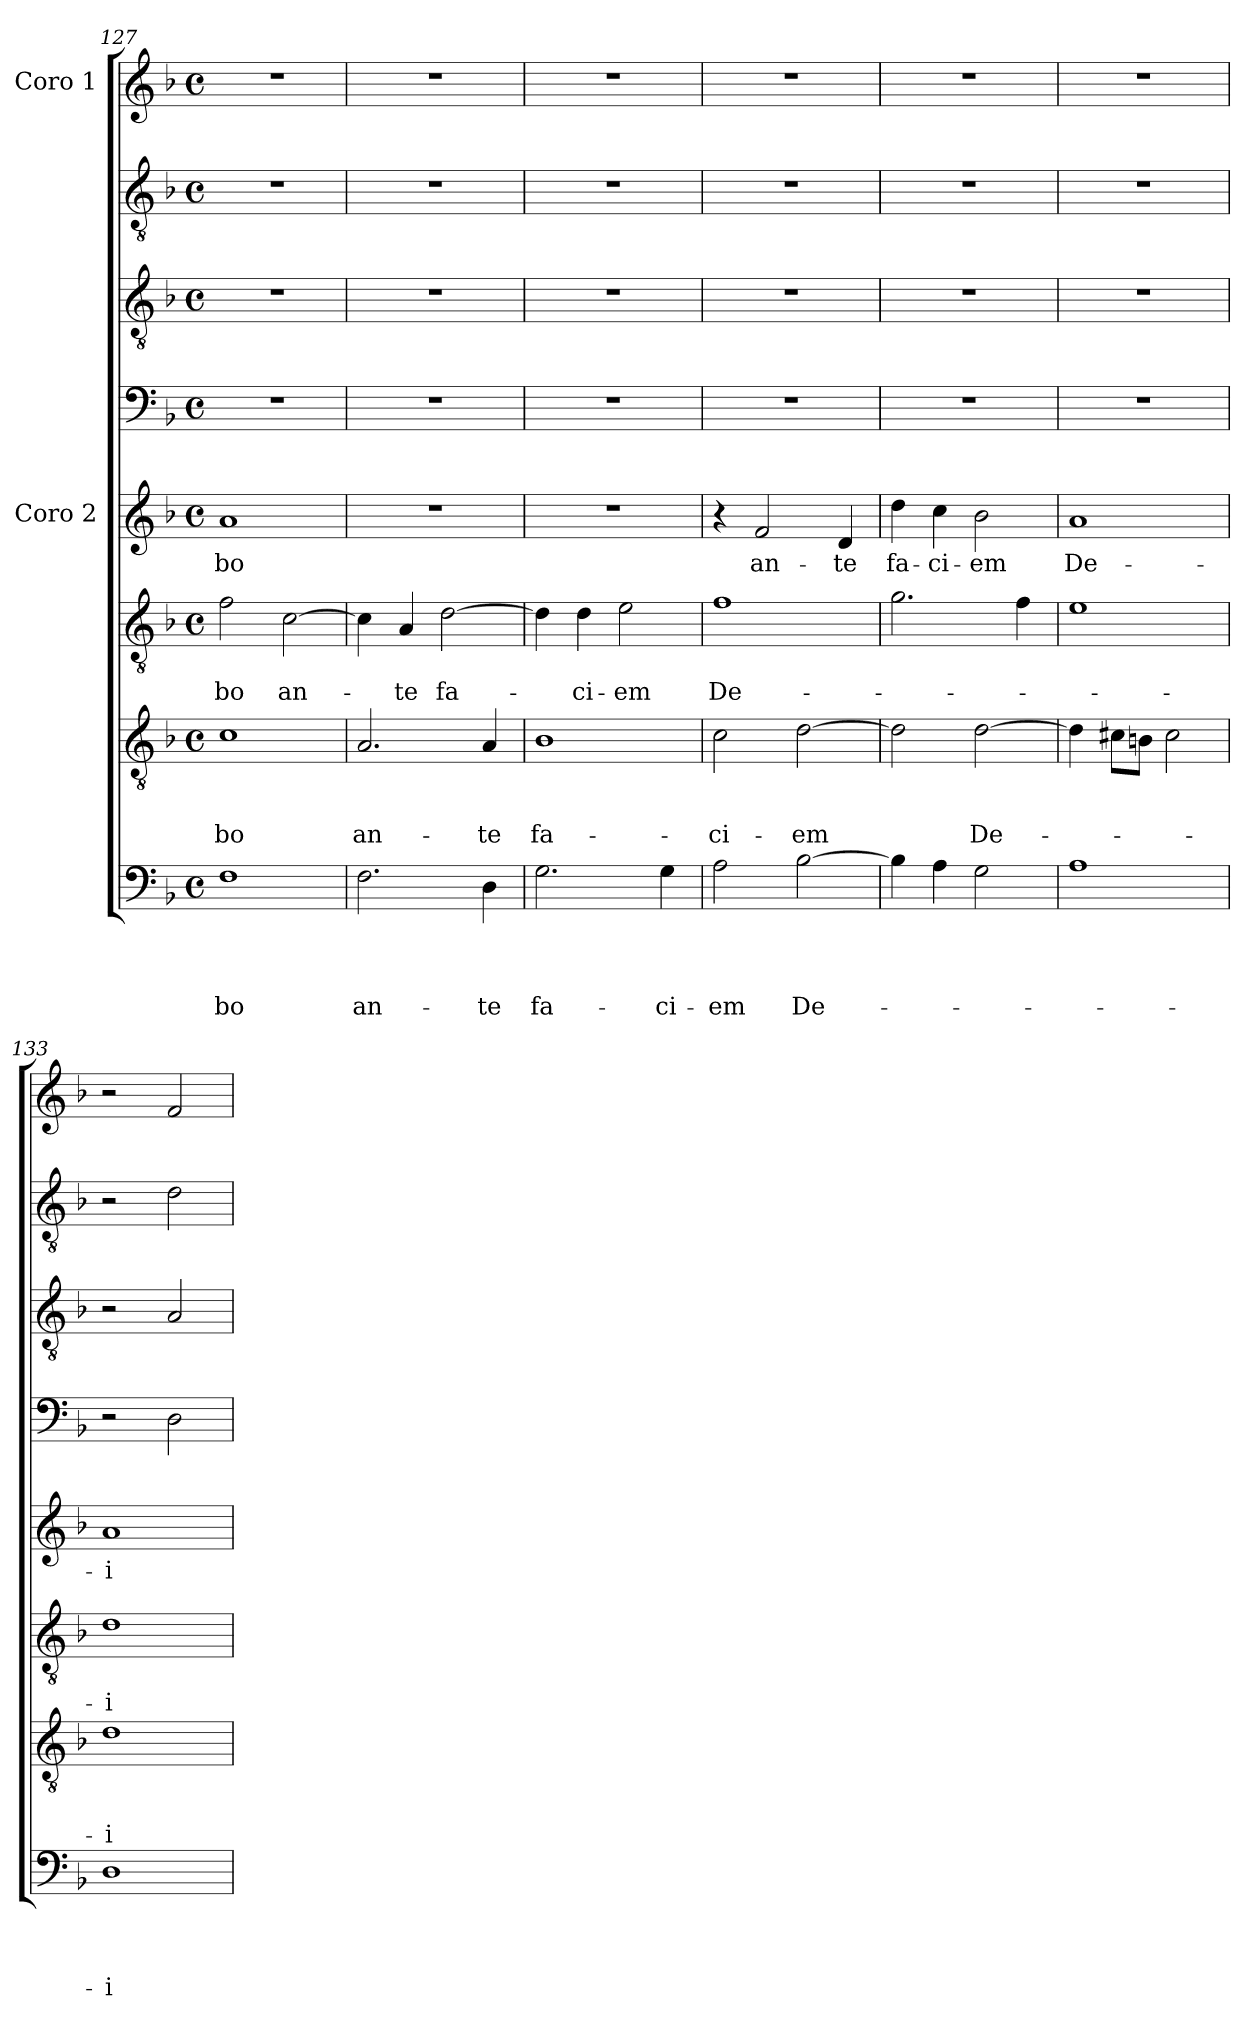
**kern	**text	**text	**text	**text	**kern	**text	**text	**text	**kern	**text	**text	**kern	**text	**kern	**kern	**kern	**kern
*part8	*part8	*part8	*part8	*part8	*part7	*part7	*part7	*part7	*part6	*part6	*part6	*part5	*part5	*part4	*part3	*part2	*part1
*staff8	*staff8	*staff8	*staff8	*staff8	*staff7	*staff7	*staff7	*staff7	*staff6	*staff6	*staff6	*staff5	*staff5	*staff4	*staff3	*staff2	*staff1
*	*	*	*	*	*	*	*	*	*	*	*	*I"Coro 2	*	*	*	*	*I"Coro 1
*clefF4	*	*	*	*	*clefGv2	*	*	*	*clefGv2	*	*	*clefG2	*	*clefF4	*clefGv2	*clefGv2	*clefG2
*k[b-]	*	*	*	*	*k[b-]	*	*	*	*k[b-]	*	*	*k[b-]	*	*k[b-]	*k[b-]	*k[b-]	*k[b-]
*F:	*	*	*	*	*F:	*	*	*	*F:	*	*	*F:	*	*F:	*F:	*F:	*F:
*M4/4	*	*	*	*	*M4/4	*	*	*	*M4/4	*	*	*M4/4	*	*M4/4	*M4/4	*M4/4	*M4/4
*met(c)	*	*	*	*	*met(c)	*	*	*	*met(c)	*	*	*met(c)	*	*met(c)	*met(c)	*met(c)	*met(c)
=127	=127	=127	=127	=127	=127	=127	=127	=127	=127	=127	=127	=127	=127	=127	=127	=127	=127
!	!	!	!	!LO:LY:b	!	!	!	!LO:LY:b	!	!	!LO:LY:b	!	!LO:LY:b	!	!	!	!
1F	.	.	.	-bo	1c	.	.	-bo	2f\	.	-bo	1a	-bo	1r	1r	1r	1r
!	!	!	!	!	!	!	!	!	!	!	!LO:LY:b	!	!	!	!	!	!
.	.	.	.	.	.	.	.	.	[2c\	.	an-	.	.	.	.	.	.
=128	=128	=128	=128	=128	=128	=128	=128	=128	=128	=128	=128	=128	=128	=128	=128	=128	=128
!	!	!	!	!LO:LY:b	!	!	!	!LO:LY:b	!	!	!	!	!	!	!	!	!
2.F\	.	.	.	an-	2.A/	.	.	an-	4c\]	.	.	1r	.	1r	1r	1r	1r
!	!	!	!	!	!	!	!	!	!	!	!LO:LY:b	!	!	!	!	!	!
.	.	.	.	.	.	.	.	.	4A/	.	-te	.	.	.	.	.	.
!	!	!	!	!	!	!	!	!	!	!	!LO:LY:b	!	!	!	!	!	!
.	.	.	.	.	.	.	.	.	[2d\	.	fa-	.	.	.	.	.	.
!	!	!	!	!LO:LY:b	!	!	!	!LO:LY:b	!	!	!	!	!	!	!	!	!
4D\	.	.	.	-te	4A/	.	.	-te	.	.	.	.	.	.	.	.	.
!!LO:LB:g=z
=129	=129	=129	=129	=129	=129	=129	=129	=129	=129	=129	=129	=129	=129	=129	=129	=129	=129
!	!	!	!	!LO:LY:b	!	!	!	!LO:LY:b	!	!	!	!	!	!	!	!	!
2.G\	.	.	.	fa-	1B-	.	.	fa-	4d\]	.	.	1r	.	1r	1r	1r	1r
!	!	!	!	!	!	!	!	!	!	!	!LO:LY:b	!	!	!	!	!	!
.	.	.	.	.	.	.	.	.	4d\	.	-ci-	.	.	.	.	.	.
!	!	!	!	!	!	!	!	!	!	!	!LO:LY:b	!	!	!	!	!	!
.	.	.	.	.	.	.	.	.	2e\	.	-em	.	.	.	.	.	.
!	!	!	!	!LO:LY:b	!	!	!	!	!	!	!	!	!	!	!	!	!
4G\	.	.	.	-ci-	.	.	.	.	.	.	.	.	.	.	.	.	.
=130	=130	=130	=130	=130	=130	=130	=130	=130	=130	=130	=130	=130	=130	=130	=130	=130	=130
!	!	!	!	!LO:LY:b	!	!	!	!LO:LY:b	!	!	!LO:LY:b	!	!	!	!	!	!
2A\	.	.	.	-em	2c\	.	.	-ci-	1f	.	De-	4r	.	1r	1r	1r	1r
!	!	!	!	!	!	!	!	!	!	!	!	!	!LO:LY:b	!	!	!	!
.	.	.	.	.	.	.	.	.	.	.	.	2f/	an-	.	.	.	.
!	!	!	!	!LO:LY:b	!	!	!	!LO:LY:b	!	!	!	!	!	!	!	!	!
[2B-\	.	.	.	De-	[2d\	.	.	-em	.	.	.	.	.	.	.	.	.
!	!	!	!	!	!	!	!	!	!	!	!	!	!LO:LY:b	!	!	!	!
.	.	.	.	.	.	.	.	.	.	.	.	4d/	-te	.	.	.	.
=131	=131	=131	=131	=131	=131	=131	=131	=131	=131	=131	=131	=131	=131	=131	=131	=131	=131
!	!	!	!	!	!	!	!	!	!	!	!	!	!LO:LY:b	!	!	!	!
4B-\]	.	.	.	.	2d\]	.	.	.	2.g\	.	.	4dd\	fa-	1r	1r	1r	1r
!	!	!	!	!	!	!	!	!	!	!	!	!	!LO:LY:b	!	!	!	!
4A\	.	.	.	.	.	.	.	.	.	.	.	4cc\	-ci-	.	.	.	.
!	!	!	!	!	!	!	!	!LO:LY:b	!	!	!	!	!LO:LY:b	!	!	!	!
2G\	.	.	.	.	[2d\	.	.	De-	.	.	.	2b-\	-em	.	.	.	.
.	.	.	.	.	.	.	.	.	4f\	.	.	.	.	.	.	.	.
=132	=132	=132	=132	=132	=132	=132	=132	=132	=132	=132	=132	=132	=132	=132	=132	=132	=132
!	!	!	!	!	!	!	!	!	!	!	!	!	!LO:LY:b	!	!	!	!
1A	.	.	.	.	4d\]	.	.	.	1e	.	.	1a	De-	1r	1r	1r	1r
.	.	.	.	.	8c#X\L	.	.	.	.	.	.	.	.	.	.	.	.
.	.	.	.	.	8Bn\J	.	.	.	.	.	.	.	.	.	.	.	.
.	.	.	.	.	2c#\	.	.	.	.	.	.	.	.	.	.	.	.
=133	=133	=133	=133	=133	=133	=133	=133	=133	=133	=133	=133	=133	=133	=133	=133	=133	=133
!	!	!	!	!LO:LY:b	!	!	!	!LO:LY:b	!	!	!LO:LY:b	!	!LO:LY:b	!	!	!	!
1D	.	.	.	-i	1d	.	.	-i	1d	.	-i	1a	-i	2r	2r	2r	2r
.	.	.	.	.	.	.	.	.	.	.	.	.	.	2D\	2A/	2d\	2f/
=	=	=	=	=	=	=	=	=	=	=	=	=	=	=	=	=	=
*-	*-	*-	*-	*-	*-	*-	*-	*-	*-	*-	*-	*-	*-	*-	*-	*-	*-
